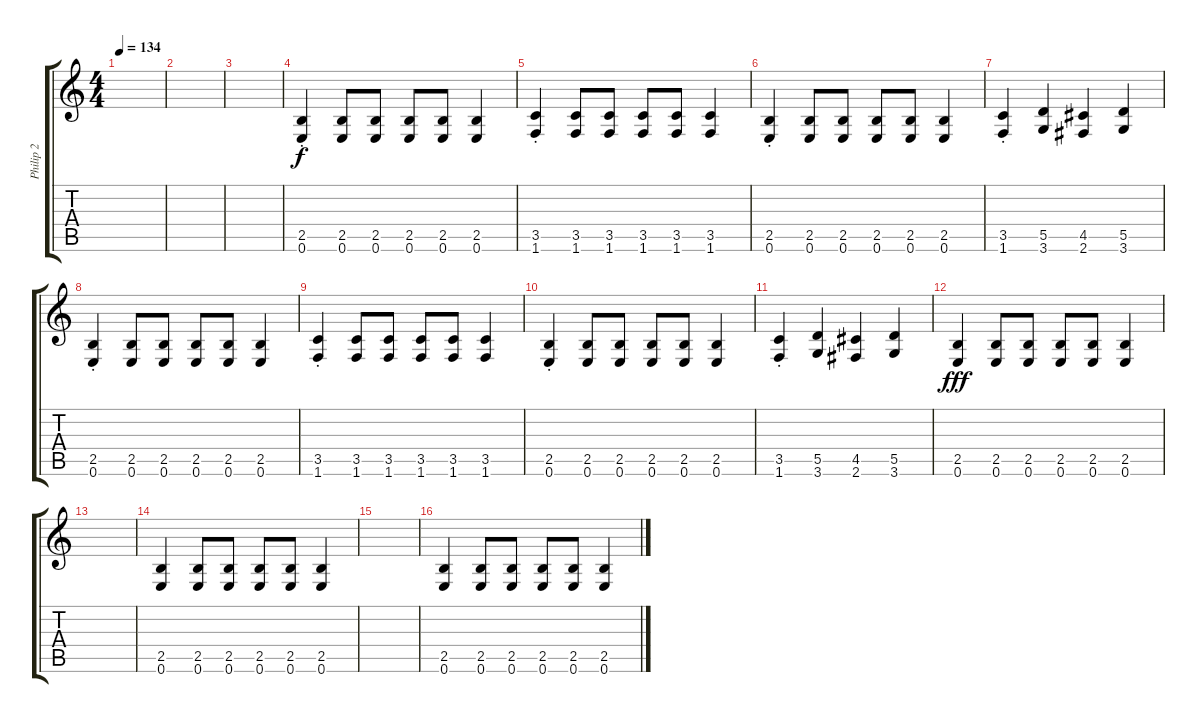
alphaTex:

\track ("Philip 2" "Philip 2") {instrument distortionguitar}
\staff {score tabs}
\tuning (E4 B3 G3 D3 A2 E2) {hide}
\ts (4 4)
\tempo 134
\clef g2
\ks c
|
|
|
(2.5{st} 0.6{st}).4 (2.5 0.6).8 (2.5 0.6).8 (2.5 0.6).8 (2.5 0.6).8 (2.5 0.6).4 |
(3.5{st} 1.6{st}).4 (3.5 1.6).8 (3.5 1.6).8 (3.5 1.6).8 (3.5 1.6).8 (3.5 1.6).4 |
(2.5{st} 0.6{st}).4 (2.5 0.6).8 (2.5 0.6).8 (2.5 0.6).8 (2.5 0.6).8 (2.5 0.6).4 |
(3.5{st} 1.6{st}).4 (5.5 3.6).4 (4.5 2.6).4 (5.5 3.6).4 |
(2.5{st} 0.6{st}).4 (2.5 0.6).8 (2.5 0.6).8 (2.5 0.6).8 (2.5 0.6).8 (2.5 0.6).4 |
(3.5{st} 1.6{st}).4 (3.5 1.6).8 (3.5 1.6).8 (3.5 1.6).8 (3.5 1.6).8 (3.5 1.6).4 |
(2.5{st} 0.6{st}).4 (2.5 0.6).8 (2.5 0.6).8 (2.5 0.6).8 (2.5 0.6).8 (2.5 0.6).4 |
(3.5{st} 1.6{st}).4 (5.5 3.6).4 (4.5 2.6).4 (5.5 3.6).4 |
(2.5 0.6).4{dy fff} (2.5 0.6).8 (2.5 0.6).8 (2.5 0.6).8 (2.5 0.6).8 (2.5 0.6).4 |
|
(2.5 0.6).4 (2.5 0.6).8 (2.5 0.6).8 (2.5 0.6).8 (2.5 0.6).8 (2.5 0.6).4 |
|
(2.5 0.6).4 (2.5 0.6).8 (2.5 0.6).8 (2.5 0.6).8 (2.5 0.6).8 (2.5 0.6).4
